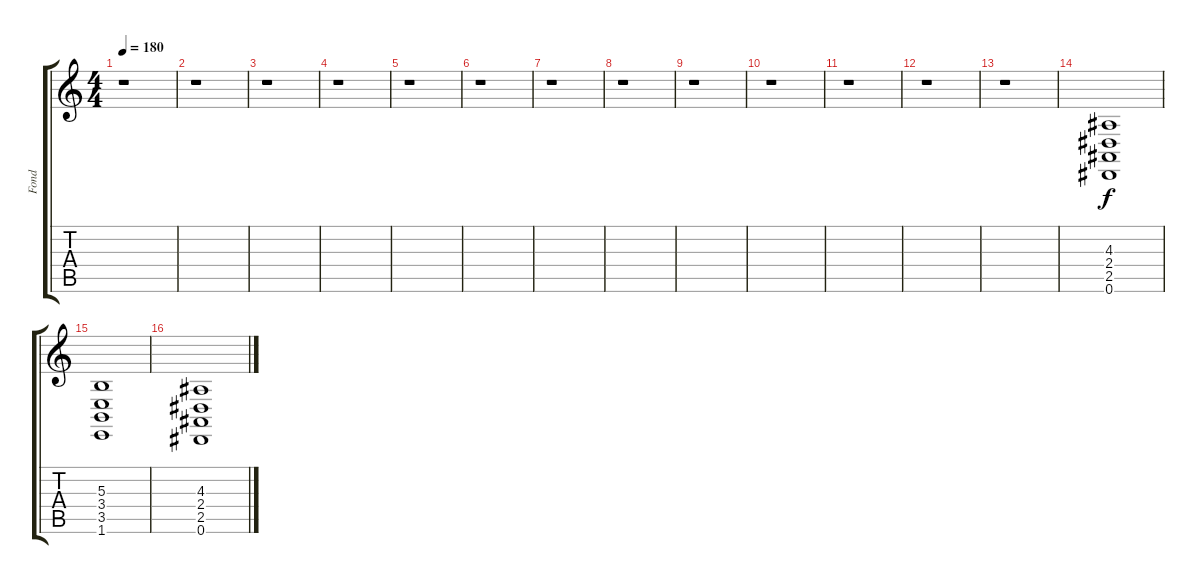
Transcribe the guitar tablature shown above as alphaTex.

\track ("Fond" "Fond") {instrument choiraahs}
\staff {score tabs}
\tuning (Eb4 Bb3 Gb3 Db3 Ab2 Eb2) {hide}
\ts (4 4)
\tempo 180
\clef g2
\ks c
r.1{dy f} |
r.1 |
r.1 |
r.1 |
r.1 |
r.1 |
r.1 |
r.1 |
r.1 |
r.1 |
r.1 |
r.1 |
r.1 |
(4.3 2.4 2.5 0.6).1{instrument choiraahs} |
(5.3 3.4 3.5 1.6).1 |
(4.3 2.4 2.5 0.6).1
